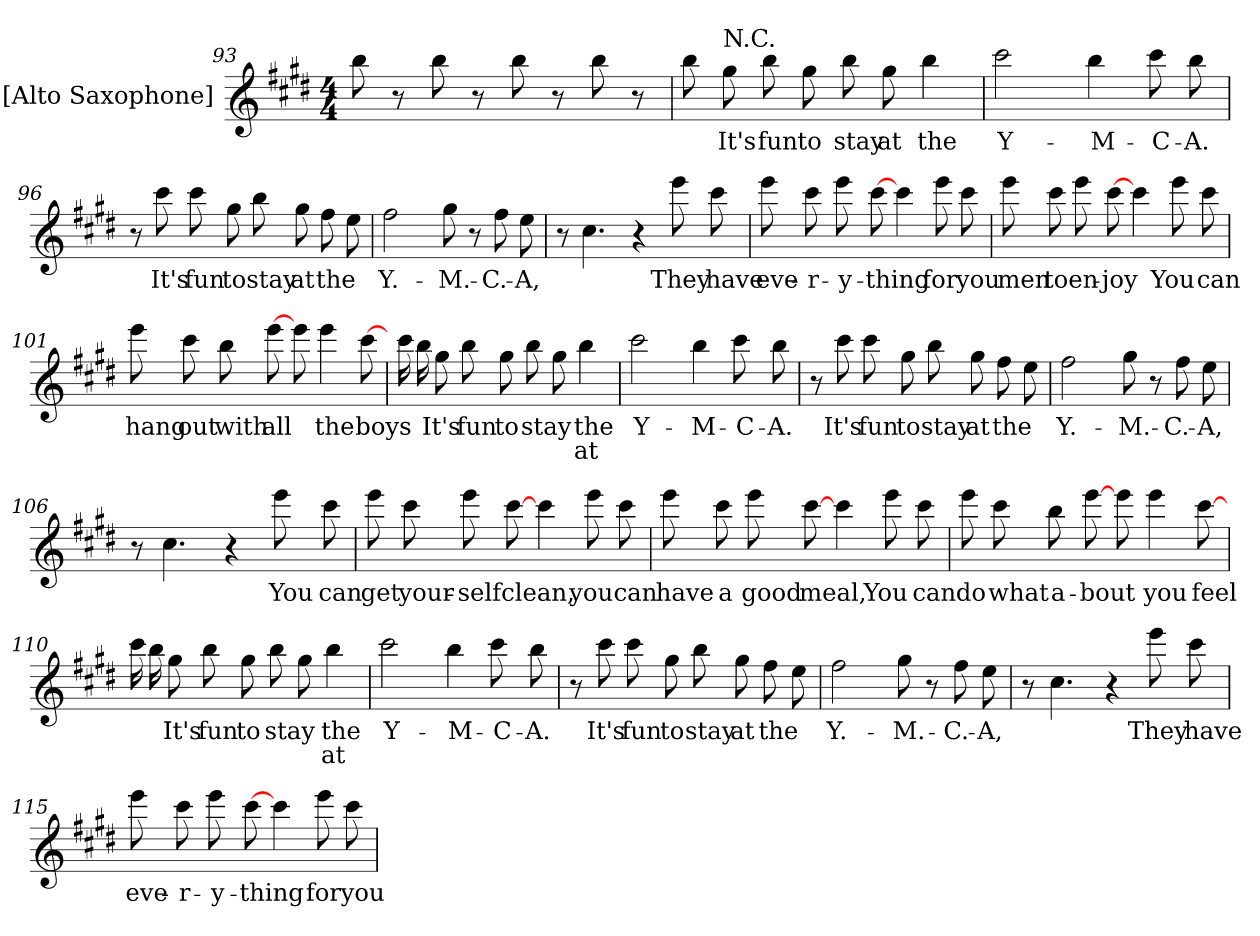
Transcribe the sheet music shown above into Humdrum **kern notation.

**kern	**text	**text
*part1	*part1	*part1
*staff1	*staff1	*staff1
*I"[Alto Saxophone]	*	*
*I'A Sax	*	*
*clefG2	*	*
*ITrd5c9	*	*
*k[f#]	*	*
*G:	*	*
*M4/4	*	*
=93	=93	=93
8ddL	.	.
8r	.	.
8ddL	.	.
8r	.	.
8ddL	.	.
8r	.	.
8ddL	.	.
8r	.	.
=94	=94	=94
8ddL	.	.
!LO:TX:a:t=N.C.	!	!
8b	-It's	.
8dd	-fun	.
8b	-to	.
8ddL	-stay	.
8b	-at	.
4dd	-the	.
=95	=95	=95
2ee	-Y-	.
4dd	-M-	.
8eeL	-C-	.
8dd	-A.	.
=96	=96	=96
8r	.	.
8ee	-It's	.
8eeL	-fun	.
8b	-to	.
8ddL	-stay	.
8b	-at	.
8a	-the	.
8g	.	.
=97	=97	=97
2a	-Y.-	.
8bL	-M.-	.
8r	.	.
8aL	-C.-	.
8g	-A,	.
=98	=98	=98
8r	.	.
4.e	.	.
4r	.	.
8ggL	-They	.
8ee	-have	.
=99	=99	=99
8ggL	-eve-	.
8ee	-r-	.
8gg	-y-	.
[8ee	-thing	.
4ee	.	.
8ggL	-for	.
8ee	-you	.
=100	=100	=100
8ggL	-men	.
8ee	-to	.
8gg	-en-	.
[8ee	-joy	.
4ee	.	.
8ggL	-You	.
8ee	-can	.
=101	=101	=101
8ggL	-hang	.
8ee	-out	.
8dd	-with	.
[8gg	-all	.
8ggL	.	.
4gg	-the	.
[8ee	-boys	.
=102	=102	=102
16eeLL	.	.
16dd	.	.
8b	-It's	.
8ddL	-fun	.
8b	-to	.
8ddL	-stay	.
8b	.	.
4dd	-the	-at
=103	=103	=103
2ee	-Y-	.
4dd	-M-	.
8eeL	-C-	.
8dd	-A.	.
=104	=104	=104
8r	.	.
8ee	-It's	.
8eeL	-fun	.
8b	-to	.
8ddL	-stay	.
8b	-at	.
8a	-the	.
8g	.	.
=105	=105	=105
2a	-Y.-	.
8bL	-M.-	.
8r	.	.
8aL	-C.-	.
8g	-A,	.
=106	=106	=106
8r	.	.
4.e	.	.
4r	.	.
8ggL	-You	.
8ee	-can	.
=107	=107	=107
8ggL	-get	.
8ee	-your-	.
8gg	-self	.
[8ee	-clean,	.
4ee	.	.
8ggL	-you	.
8ee	-can	.
=108	=108	=108
8ggL	-have	.
8ee	-a	.
8gg	-good	.
[8ee	-meal,	.
4ee	.	.
8ggL	-You	.
8ee	-can	.
=109	=109	=109
8ggL	-do	.
8ee	-what	.
8dd	-a-	.
[8gg	-bout	.
8ggL	.	.
4gg	-you	.
[8ee	-feel	.
=110	=110	=110
16eeLL	.	.
16dd	.	.
8b	-It's	.
8ddL	-fun	.
8b	-to	.
8ddL	-stay	.
8b	.	.
4dd	-the	-at
=111	=111	=111
2ee	-Y-	.
4dd	-M-	.
8eeL	-C-	.
8dd	-A.	.
=112	=112	=112
8r	.	.
8ee	-It's	.
8eeL	-fun	.
8b	-to	.
8ddL	-stay	.
8b	-at	.
8a	-the	.
8g	.	.
=113	=113	=113
2a	-Y.-	.
8bL	-M.-	.
8r	.	.
8aL	-C.-	.
8g	-A,	.
=114	=114	=114
8r	.	.
4.e	.	.
4r	.	.
8ggL	-They	.
8ee	-have	.
=115	=115	=115
8ggL	-eve-	.
8ee	-r-	.
8gg	-y-	.
[8ee	-thing	.
4ee	.	.
8ggL	-for	.
8ee	-you	.
=	=	=
*-	*-	*-
